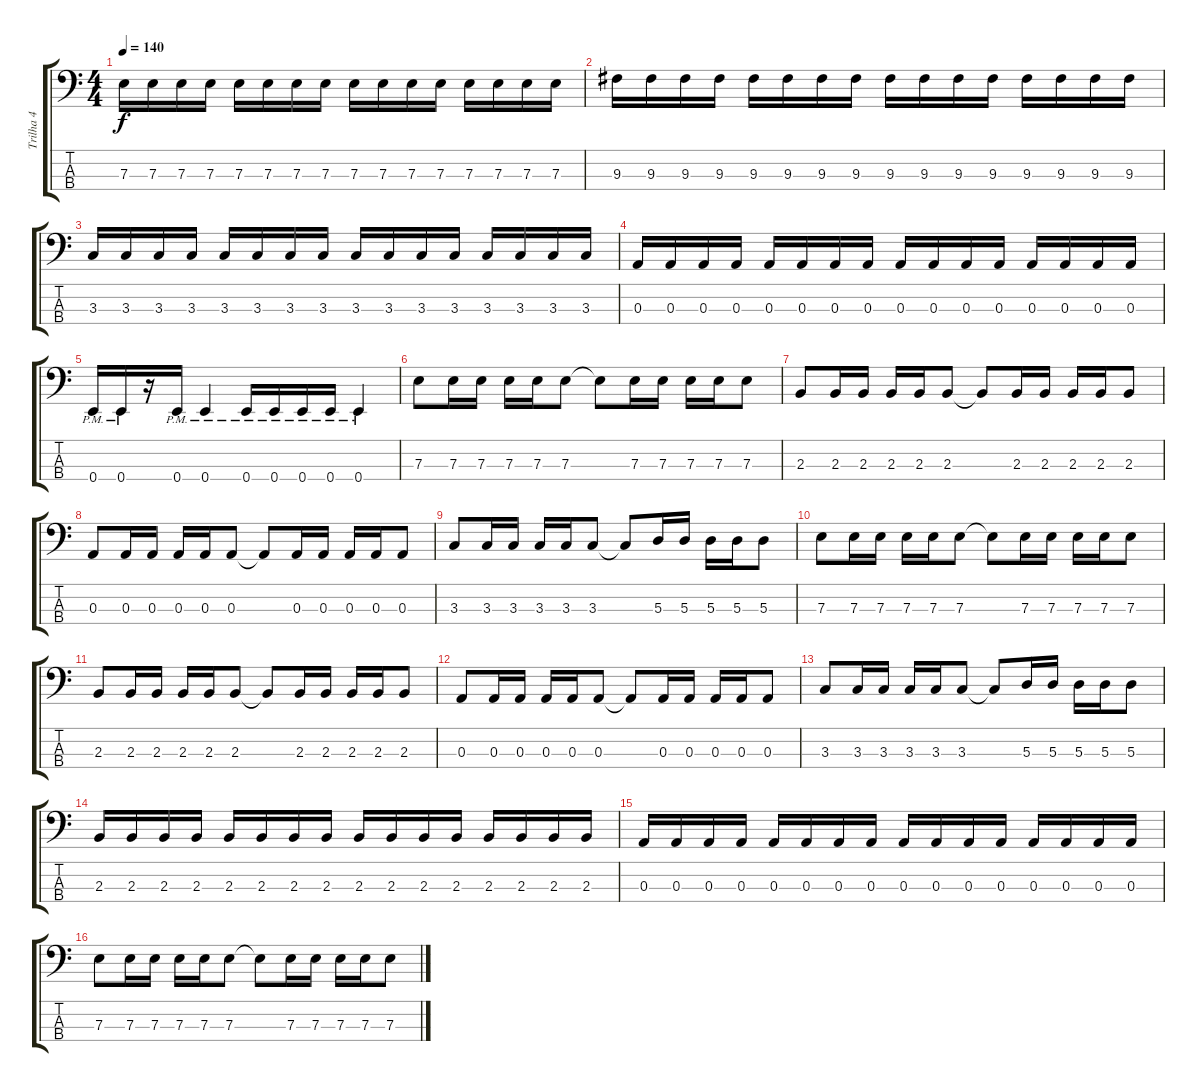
\track ("Trilha 4" "Trilha 4") {instrument electricbassfinger}
\staff {score tabs}
\tuning (G2 D2 A1 E1) {hide}
\ts (4 4)
\tempo 140
\clef f4
\ks c
7.3.16{dy f} 7.3.16 7.3.16 7.3.16 7.3.16 7.3.16 7.3.16 7.3.16 7.3.16 7.3.16 7.3.16 7.3.16 7.3.16 7.3.16 7.3.16 7.3.16 |
9.3.16 9.3.16 9.3.16 9.3.16 9.3.16 9.3.16 9.3.16 9.3.16 9.3.16 9.3.16 9.3.16 9.3.16 9.3.16 9.3.16 9.3.16 9.3.16 |
3.3.16 3.3.16 3.3.16 3.3.16 3.3.16 3.3.16 3.3.16 3.3.16 3.3.16 3.3.16 3.3.16 3.3.16 3.3.16 3.3.16 3.3.16 3.3.16 |
0.3.16 0.3.16 0.3.16 0.3.16 0.3.16 0.3.16 0.3.16 0.3.16 0.3.16 0.3.16 0.3.16 0.3.16 0.3.16 0.3.16 0.3.16 0.3.16 |
0.4{pm}.16 0.4{pm}.16 r.16 0.4{pm}.16 0.4{pm}.4 0.4{pm}.16 0.4{pm}.16 0.4{pm}.16 0.4{pm}.16 0.4{pm}.4 |
7.3.8 7.3.16 7.3.16 7.3.16 7.3.16 7.3.8 7.3{t}.8 7.3.16 7.3.16 7.3.16 7.3.16 7.3.8 |
2.3.8 2.3.16 2.3.16 2.3.16 2.3.16 2.3.8 2.3{t}.8 2.3.16 2.3.16 2.3.16 2.3.16 2.3.8 |
0.3.8 0.3.16 0.3.16 0.3.16 0.3.16 0.3.8 0.3{t}.8 0.3.16 0.3.16 0.3.16 0.3.16 0.3.8 |
3.3.8 3.3.16 3.3.16 3.3.16 3.3.16 3.3.8 3.3{t}.8 5.3.16 5.3.16 5.3.16 5.3.16 5.3.8 |
7.3.8 7.3.16 7.3.16 7.3.16 7.3.16 7.3.8 7.3{t}.8 7.3.16 7.3.16 7.3.16 7.3.16 7.3.8 |
2.3.8 2.3.16 2.3.16 2.3.16 2.3.16 2.3.8 2.3{t}.8 2.3.16 2.3.16 2.3.16 2.3.16 2.3.8 |
0.3.8 0.3.16 0.3.16 0.3.16 0.3.16 0.3.8 0.3{t}.8 0.3.16 0.3.16 0.3.16 0.3.16 0.3.8 |
3.3.8 3.3.16 3.3.16 3.3.16 3.3.16 3.3.8 3.3{t}.8 5.3.16 5.3.16 5.3.16 5.3.16 5.3.8 |
2.3.16 2.3.16 2.3.16 2.3.16 2.3.16 2.3.16 2.3.16 2.3.16 2.3.16 2.3.16 2.3.16 2.3.16 2.3.16 2.3.16 2.3.16 2.3.16 |
0.3.16 0.3.16 0.3.16 0.3.16 0.3.16 0.3.16 0.3.16 0.3.16 0.3.16 0.3.16 0.3.16 0.3.16 0.3.16 0.3.16 0.3.16 0.3.16 |
7.3.8 7.3.16 7.3.16 7.3.16 7.3.16 7.3.8 7.3{t}.8 7.3.16 7.3.16 7.3.16 7.3.16 7.3.8
